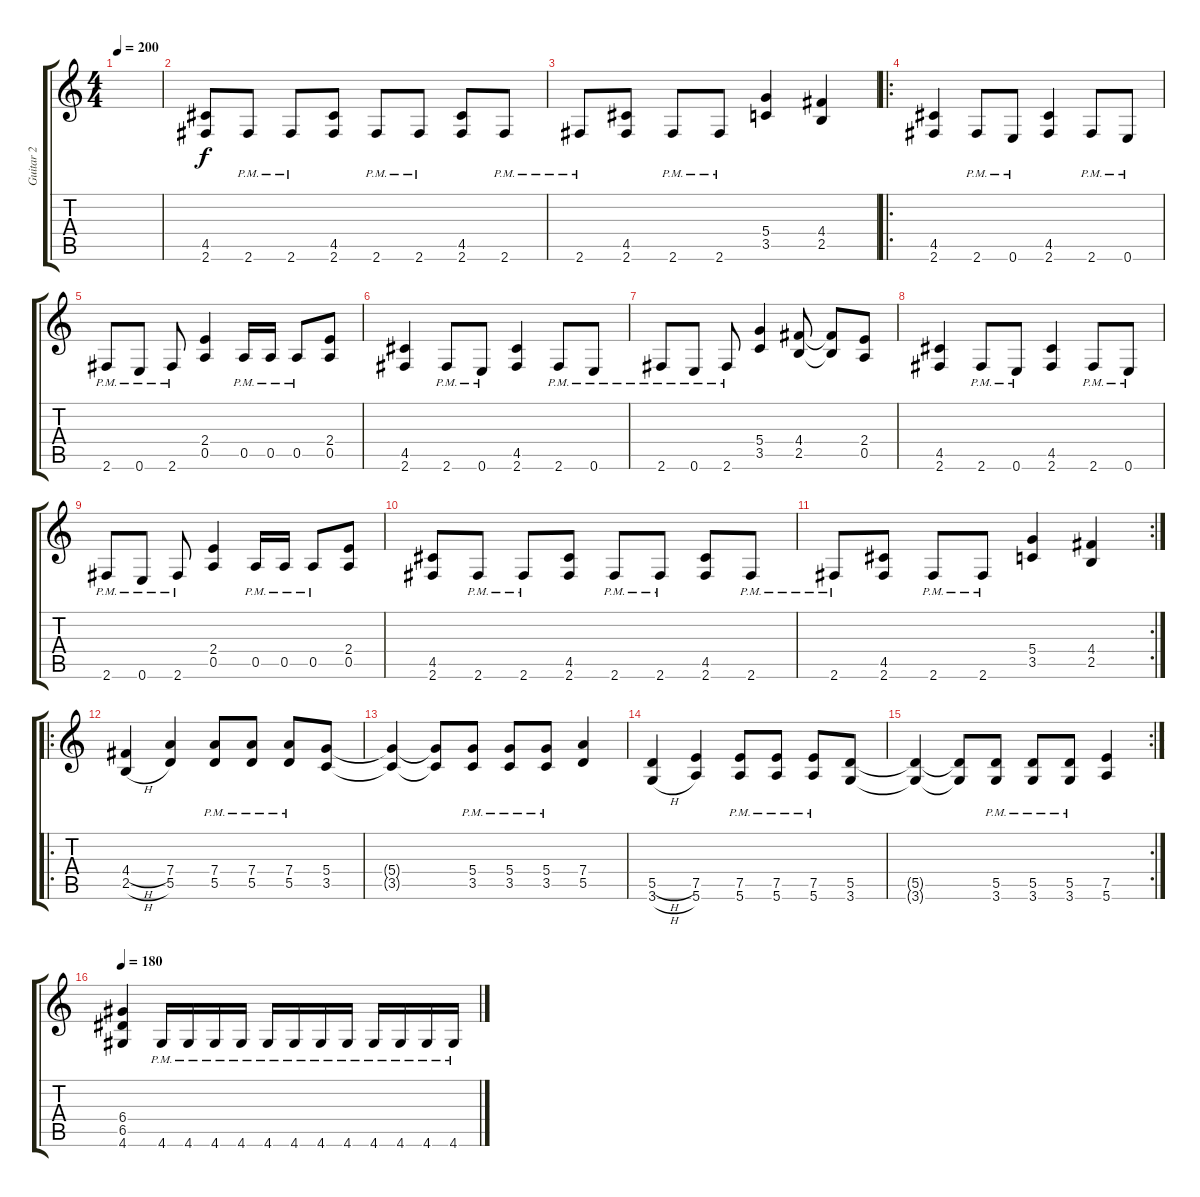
\track ("Guitar 2" "Guitar 2") {instrument distortionguitar}
\staff {score tabs}
\tuning (E4 B3 G3 D3 A2 E2) {hide}
\ts (4 4)
\tempo 200
\clef g2
\ks c
|
(4.5 2.6).8 2.6{pm}.8 2.6{pm}.8 (4.5 2.6).8 2.6{pm}.8 2.6{pm}.8 (4.5 2.6).8 2.6{pm}.8 |
2.6{pm}.8 (4.5 2.6).8 2.6{pm}.8 2.6{pm}.8 (5.4 3.5).4 (4.4 2.5).4 |
\ro
(4.5 2.6).4 2.6{pm}.8 0.6{pm}.8 (4.5 2.6).4 2.6{pm}.8 0.6{pm}.8 |
2.6{pm}.8 0.6{pm}.8 2.6{pm}.8 (2.4 0.5).4 0.5{pm}.16 0.5{pm}.16 0.5{pm}.8 (2.4 0.5).8 |
(4.5 2.6).4 2.6{pm}.8 0.6{pm}.8 (4.5 2.6).4 2.6{pm}.8 0.6{pm}.8 |
2.6{pm}.8 0.6{pm}.8 2.6{pm}.8 (5.4 3.5).4 (4.4 2.5).8 (4.4{t} 2.5{t}).8 (2.4 0.5).8 |
(4.5 2.6).4 2.6{pm}.8 0.6{pm}.8 (4.5 2.6).4 2.6{pm}.8 0.6{pm}.8 |
2.6{pm}.8 0.6{pm}.8 2.6{pm}.8 (2.4 0.5).4 0.5{pm}.16 0.5{pm}.16 0.5{pm}.8 (2.4 0.5).8 |
(4.5 2.6).8 2.6{pm}.8 2.6{pm}.8 (4.5 2.6).8 2.6{pm}.8 2.6{pm}.8 (4.5 2.6).8 2.6{pm}.8 |
\rc 2
2.6{pm}.8 (4.5 2.6).8 2.6{pm}.8 2.6{pm}.8 (5.4 3.5).4 (4.4 2.5).4 |
\ro
(4.4{h} 2.5{h}).4 (7.4 5.5).4 (7.4{pm} 5.5{pm}).8 (7.4{pm} 5.5{pm}).8 (7.4{pm} 5.5{pm}).8 (5.4 3.5).8 |
(5.4{t} 3.5{t}).4 (5.4{t} 3.5{t}).8 (5.4{pm} 3.5{pm}).8 (5.4{pm} 3.5{pm}).8 (5.4{pm} 3.5{pm}).8 (7.4 5.5).4 |
(5.5{h} 3.6{h}).4 (7.5 5.6).4 (7.5{pm} 5.6{pm}).8 (7.5{pm} 5.6{pm}).8 (7.5{pm} 5.6{pm}).8 (5.5 3.6).8 |
\rc 2
(5.5{t} 3.6{t}).4 (5.5{t} 3.6{t}).8 (5.5{pm} 3.6{pm}).8 (5.5{pm} 3.6{pm}).8 (5.5{pm} 3.6{pm}).8 (7.5 5.6).4 |
\tempo 180
(6.4 6.5 4.6).4 4.6{pm}.16 4.6{pm}.16 4.6{pm}.16 4.6{pm}.16 4.6{pm}.16 4.6{pm}.16 4.6{pm}.16 4.6{pm}.16 4.6{pm}.16 4.6{pm}.16 4.6{pm}.16 4.6{pm}.16
